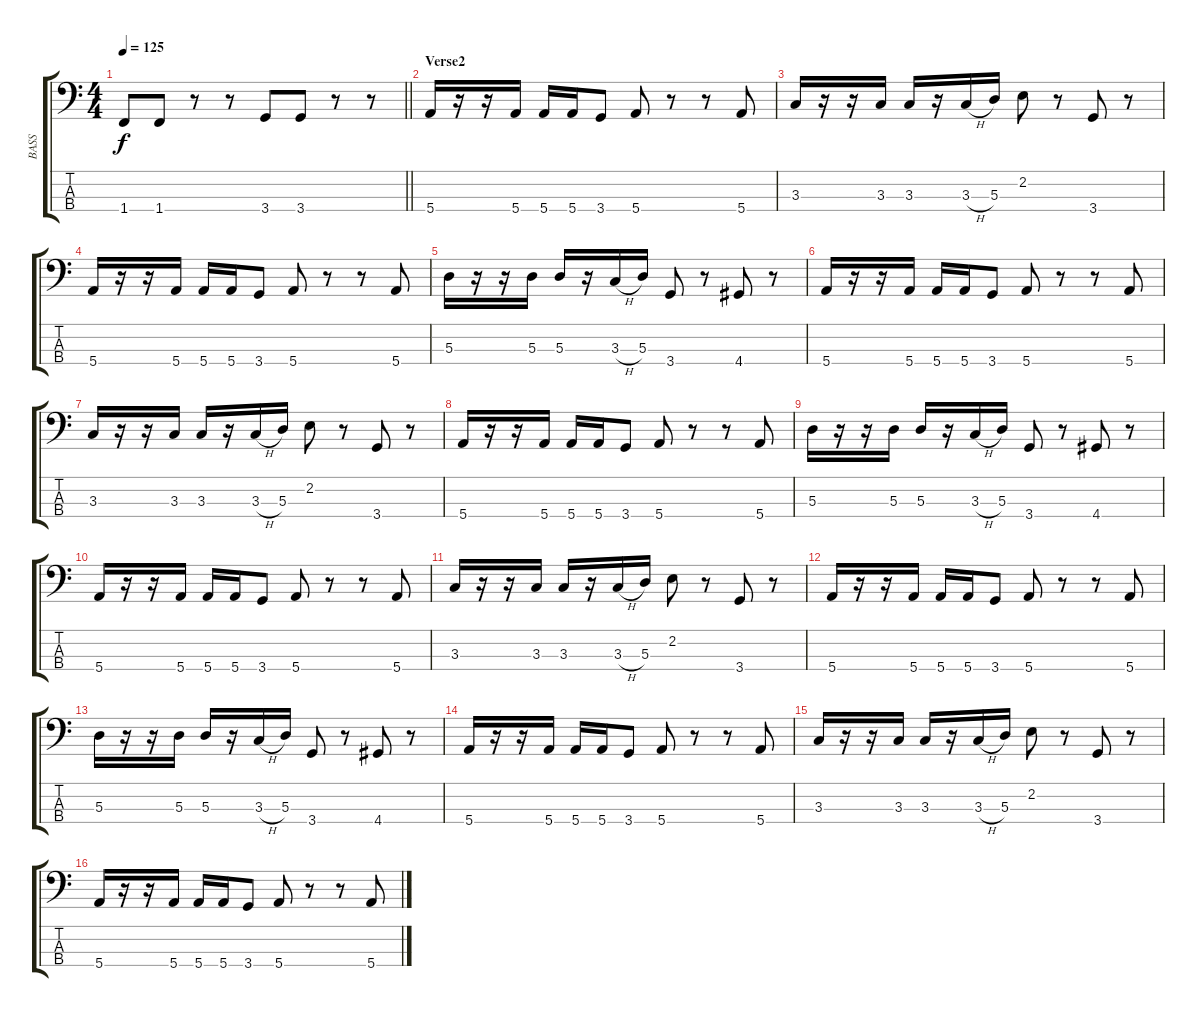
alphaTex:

\track ("BASS" "BASS") {instrument electricbassfinger}
\staff {score tabs}
\tuning (G2 D2 A1 E1) {hide}
\ts (4 4)
\tempo 125
\clef f4
\barLineRight lightlight
\ks c
1.4.8{dy f} 1.4.8 r.8 r.8 3.4.8 3.4.8 r.8 r.8 |
\section ("" "Verse2")
5.4.16 r.16 r.16 5.4.16 5.4.16 5.4.16 3.4.8 5.4.8 r.8 r.8 5.4.8 |
3.3.16 r.16 r.16 3.3.16 3.3.16 r.16 3.3{h}.16 5.3.16 2.2.8 r.8 3.4.8 r.8 |
5.4.16 r.16 r.16 5.4.16 5.4.16 5.4.16 3.4.8 5.4.8 r.8 r.8 5.4.8 |
5.3.16 r.16 r.16 5.3.16 5.3.16 r.16 3.3{h}.16 5.3.16 3.4.8 r.8 4.4.8 r.8 |
5.4.16 r.16 r.16 5.4.16 5.4.16 5.4.16 3.4.8 5.4.8 r.8 r.8 5.4.8 |
3.3.16 r.16 r.16 3.3.16 3.3.16 r.16 3.3{h}.16 5.3.16 2.2.8 r.8 3.4.8 r.8 |
5.4.16 r.16 r.16 5.4.16 5.4.16 5.4.16 3.4.8 5.4.8 r.8 r.8 5.4.8 |
5.3.16 r.16 r.16 5.3.16 5.3.16 r.16 3.3{h}.16 5.3.16 3.4.8 r.8 4.4.8 r.8 |
5.4.16 r.16 r.16 5.4.16 5.4.16 5.4.16 3.4.8 5.4.8 r.8 r.8 5.4.8 |
3.3.16 r.16 r.16 3.3.16 3.3.16 r.16 3.3{h}.16 5.3.16 2.2.8 r.8 3.4.8 r.8 |
5.4.16 r.16 r.16 5.4.16 5.4.16 5.4.16 3.4.8 5.4.8 r.8 r.8 5.4.8 |
5.3.16 r.16 r.16 5.3.16 5.3.16 r.16 3.3{h}.16 5.3.16 3.4.8 r.8 4.4.8 r.8 |
5.4.16 r.16 r.16 5.4.16 5.4.16 5.4.16 3.4.8 5.4.8 r.8 r.8 5.4.8 |
3.3.16 r.16 r.16 3.3.16 3.3.16 r.16 3.3{h}.16 5.3.16 2.2.8 r.8 3.4.8 r.8 |
5.4.16 r.16 r.16 5.4.16 5.4.16 5.4.16 3.4.8 5.4.8 r.8 r.8 5.4.8
